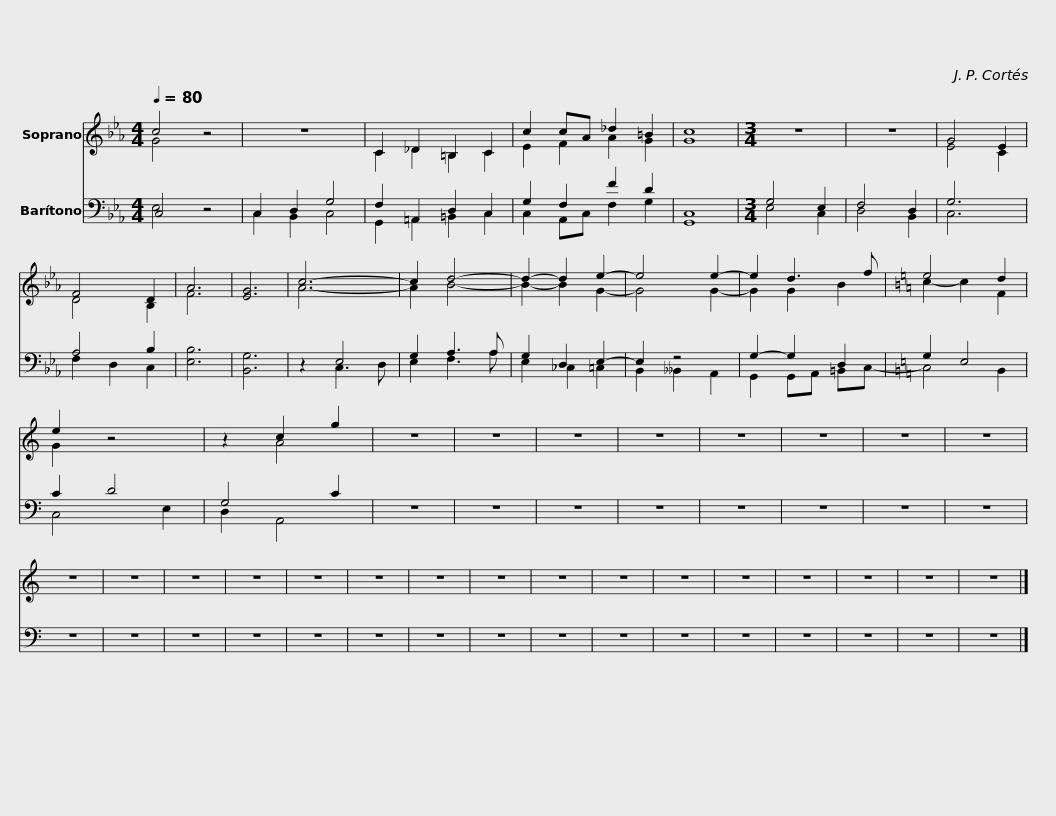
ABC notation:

X:1
%%score ( 1 2 ) ( 3 4 )
L:1/8
Q:1/4=80
M:4/4
I:linebreak $
K:Eb
V:1 treble
V:2 treble
V:3 bass
V:4 bass
V:1
 c4 z4 | z8 | C2 _D2 =B,2 C2 | c2 cA _d2 =B2 | c8 | %5
[M:3/4] z6 | z6 | G4 E2 | F4 D2 | A6 | %10
 [EG]6 |$ c6- | c2 d4- | d2- d2 e2- | e4 e2- | %15
 e2 d3 f |[K:C] e4 d2 | e2 z4 | z2 c2 g2 | z6 | %20
 z6 |$ z6 | z6 | z6 | z6 | %25
 z6 | z6 | z6 | z6 | z6 | %30
 z6 | z6 | z6 | z6 | z6 | %35
 z6 | z6 | z6 | z6 | z6 |$ %40
 z6 | z6 | z6 |] %43
V:2
 G4 z4 | x8 | C2 _D2 =B,2 C2 | E2 F2 A2 G2 | G8 | %5
[M:3/4] x6 | x6 | E4 C2 | D4 B,2 | F6 | %10
 x6 |$ A6- | A2 B4- | B2- B2 G2- | G4 G2- | %15
 G2 G2 B2 |[K:C] c2- c2 F2 | G2 z4 | z2 A4 | x6 | %20
 x6 |$ x6 | x6 | x6 | x6 | %25
 x6 | x6 | x6 | x6 | x6 | %30
 x6 | x6 | x6 | x6 | x6 | %35
 x6 | x6 | x6 | x6 | x6 |$ %40
 x6 | x6 | x6 |] %43
V:3
 C,4 z4 | C,2 D,2 G,4 | F,2 =A,,2 D,2 C,2 | G,2 F,2 F2 D2 | G,,8 | %5
[M:3/4] G,4 E,2 | F,4 D,2 | G,6 | A,4 B,2 | [E,B,]6 | %10
 [B,,G,]6 |$ z2 E,4 | G,2 A,3 A, | G,2 D,2 E,2- | E,2 z4 | %15
 G,2- G,2 D,2 |[K:C] G,2 E,4 | C2 D4 | G,4 C2 | z6 | %20
 z6 |$ z6 | z6 | z6 | z6 | %25
 z6 | z6 | z6 | z6 | z6 | %30
 z6 | z6 | z6 | z6 | z6 | %35
 z6 | z6 | z6 | z6 | z6 |$ %40
 z6 | z6 | z6 |] %43
V:4
 E,4 z4 | C,2 B,,2 C,4 | G,,2 =A,,2 =B,,2 C,2 | C,2 A,,C, F,2 G,2 | C,8 | %5
[M:3/4] E,4 C,2 | D,4 B,,2 | C,6 | F,2 D,2 C,2 | x6 | %10
 x6 |$ z2 C,3 D, | E,2 F,3 A, | E,2 _C,2 =C,2 | B,,2 __B,,2 A,,2 | %15
 G,,2 G,,A,, =B,,C,- |[K:C] C,4 B,,2 | C,4 E,2 | D,2 A,,4 | x6 | %20
 x6 |$ x6 | x6 | x6 | x6 | %25
 x6 | x6 | x6 | x6 | x6 | %30
 x6 | x6 | x6 | x6 | x6 | %35
 x6 | x6 | x6 | x6 | x6 |$ %40
 x6 | x6 | x6 |] %43
